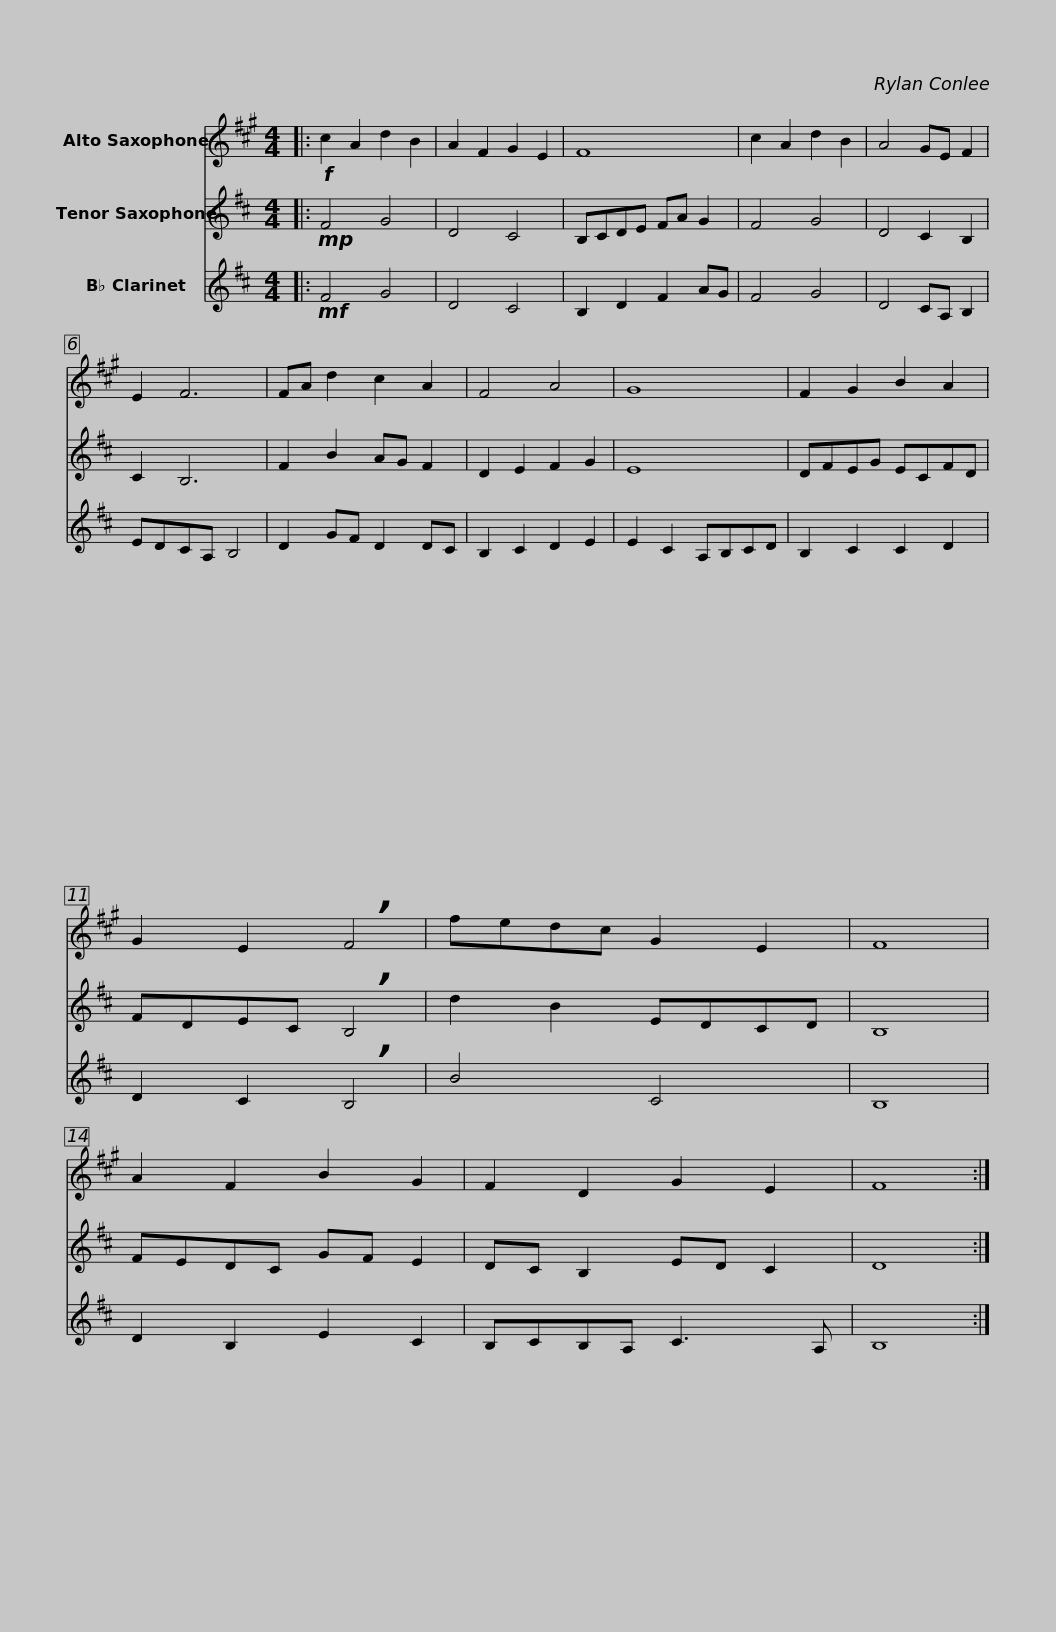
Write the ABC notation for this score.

X:1
%%score 1 2 3
L:1/8
M:4/4
I:linebreak $
K:none
V:1 treble transpose=-9
V:2 treble transpose=-14
V:3 treble transpose=-2
V:1
[K:A]|:!f! c2 A2 d2 B2 | A2 F2 G2 E2 | F8 | c2 A2 d2 B2 | A4 GE F2 | %5
 E2 F6 |$ FA d2 c2 A2 | F4 A4 | G8 | F2 G2 B2 A2 | %10
 G2 E2 !breath!F4 |$ fedc G2 E2 | F8 | A2 F2 B2 G2 | F2 D2 G2 E2 | %15
 F8 :| %16
V:2
[K:D]|:!mp! F4 G4 | D4 C4 | B,CDE FA G2 | F4 G4 | D4 C2 B,2 | %5
 C2 B,6 |$ F2 B2 AG F2 | D2 E2 F2 G2 | E8 | DFEG ECFD | %10
 FDEC !breath!B,4 |$ d2 B2 EDCD | B,8 | FEDC GF E2 | DC B,2 ED C2 | %15
 D8 :| %16
V:3
[K:D]|:!mf! F4 G4 | D4 C4 | B,2 D2 F2 AG | F4 G4 | D4 CA, B,2 | %5
 EDCA, B,4 |$ D2 GF D2 DC | B,2 C2 D2 E2 | E2 C2 A,B,CD | B,2 C2 C2 D2 | %10
 D2 C2 !breath!B,4 |$ B4 C4 | B,8 | D2 B,2 E2 C2 | B,CB,A, C3 A, | %15
 B,8 :| %16
